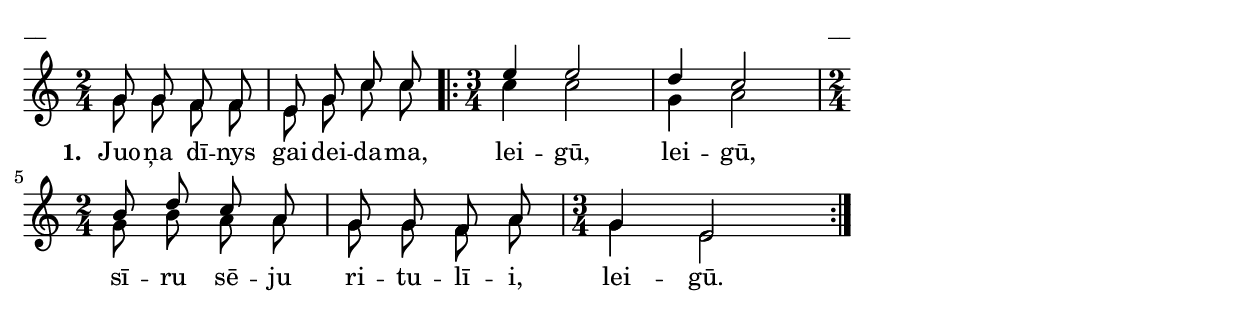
\version "2.13.18"

\paper {
line-width = 14\cm
left-margin = 0.4\cm
between-system-padding = 0.1\cm
between-system-space = 0.1\cm
}
% SBTZK, p.43
\layout {
indent = #0
ragged-last = ##f
}


voiceA = \relative c' {
\clef "treble"
\key c \major
\time 2/4
g'8 g f f | e g c c |
\repeat volta 2 { \time 3/4 e4 e2 | d4 c2 |
\time 2/4 b8 d c a | g g f a | \time 3/4 g4 e2 }
}

lyricA = \lyricmode {
  \set stanza = "1. "
Juo -- ņa dī -- nys gai -- dei -- da -- ma, lei -- gū, lei -- gū,
sī -- ru sē -- ju ri -- tu -- lī -- i, lei -- gū.
}

voiceB = \relative c' {
\clef "treble"
\key c \major
\time 2/4
g'8 g f f | e g c c |
\repeat volta 2 { \time 3/4 c4 c2 | g4 a2 |
\time 2/4 g8 b a a | g g f a | \time 3/4 g4 e2 }
}

fullScore = <<
%\new ChordNames { \chordsA }
\new Staff {
<<
\new Voice = "voiceA" { \voiceOne \autoBeamOff \voiceA }
\new Voice = "voiceB" { \voiceTwo \autoBeamOff \voiceB }
\lyricsto "voiceA" \new Lyrics  \lyricA
>>
}
>>



\score {
\fullScore
\header { piece = "__" opus = "__" }
}
\markup { \with-color #(x11-color 'white) \sans \smaller "__" }
\score {
\unfoldRepeats
\fullScore
\midi {
\context { \Staff \remove "Staff_performer" }
\context { \Voice \consists "Staff_performer" }
}
}


